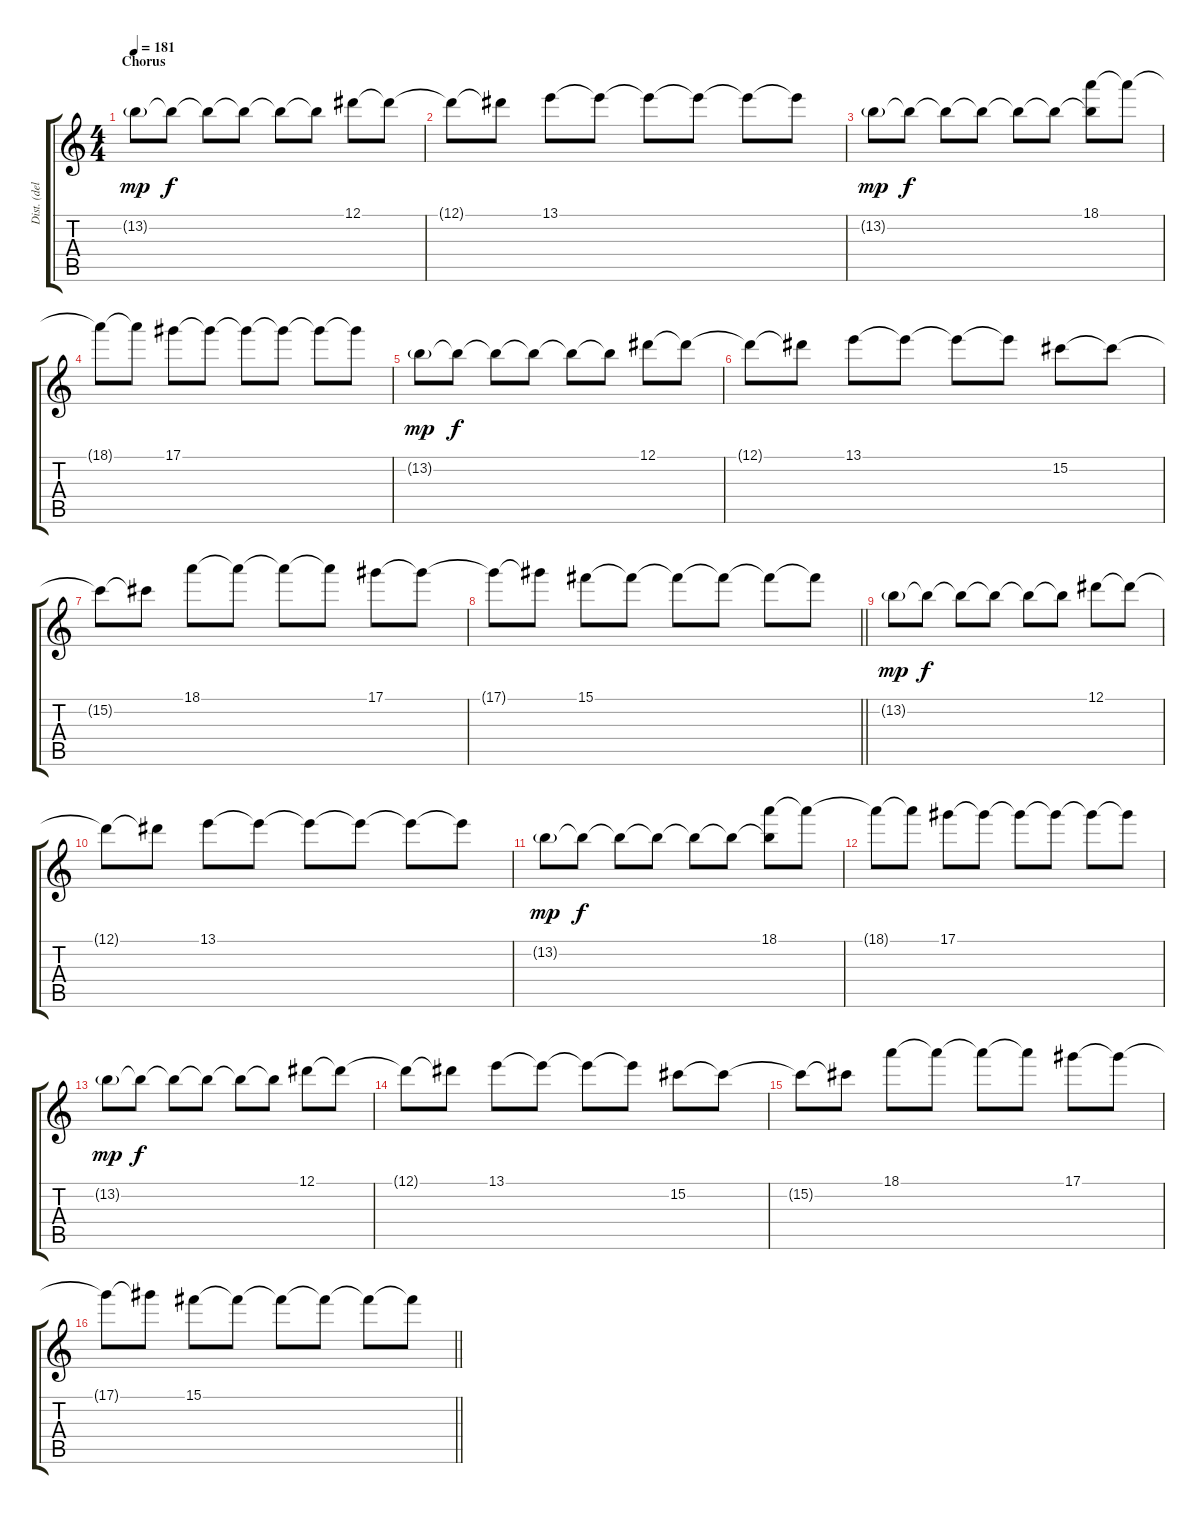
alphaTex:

\track ("Dist. (delayed) Lead Guitar" "Dist. (del") {instrument distortionguitar}
\staff {score tabs}
\tuning (Eb4 Bb3 Gb3 Db3 Ab2 Db2) {hide}
\ts (4 4)
\section ("" "Chorus")
\tempo 181
\clef g2
\ks c
13.2{g}.8{dy mp} 13.2{t}.8{dy f} 13.2{t}.8 13.2{t}.8 13.2{t}.8 13.2{t}.8 12.1.8 12.1{t}.8 |
12.1{t}.8 12.1{t}.8 13.1.8 13.1{t}.8 13.1{t}.8 13.1{t}.8 13.1{t}.8 13.1{t}.8 |
13.2{g}.8{dy mp} 13.2{t}.8{dy f} 13.2{t}.8 13.2{t}.8 13.2{t}.8 13.2{t}.8 (18.1 13.2{t}).8 18.1{t}.8 |
18.1{t}.8 18.1{t}.8 17.1.8 17.1{t}.8 17.1{t}.8 17.1{t}.8 17.1{t}.8 17.1{t}.8 |
13.2{g}.8{dy mp} 13.2{t}.8{dy f} 13.2{t}.8 13.2{t}.8 13.2{t}.8 13.2{t}.8 12.1.8 12.1{t}.8 |
12.1{t}.8 12.1{t}.8 13.1.8 13.1{t}.8 13.1{t}.8 13.1{t}.8 15.2.8 15.2{t}.8 |
15.2{t}.8 15.2{t}.8 18.1.8 18.1{t}.8 18.1{t}.8 18.1{t}.8 17.1.8 17.1{t}.8 |
\barLineRight lightlight
17.1{t}.8 17.1{t}.8 15.1.8 15.1{t}.8 15.1{t}.8 15.1{t}.8 15.1{t}.8 15.1{t}.8 |
13.2{g}.8{dy mp} 13.2{t}.8{dy f} 13.2{t}.8 13.2{t}.8 13.2{t}.8 13.2{t}.8 12.1.8 12.1{t}.8 |
12.1{t}.8 12.1{t}.8 13.1.8 13.1{t}.8 13.1{t}.8 13.1{t}.8 13.1{t}.8 13.1{t}.8 |
13.2{g}.8{dy mp} 13.2{t}.8{dy f} 13.2{t}.8 13.2{t}.8 13.2{t}.8 13.2{t}.8 (18.1 13.2{t}).8 18.1{t}.8 |
18.1{t}.8 18.1{t}.8 17.1.8 17.1{t}.8 17.1{t}.8 17.1{t}.8 17.1{t}.8 17.1{t}.8 |
13.2{g}.8{dy mp} 13.2{t}.8{dy f} 13.2{t}.8 13.2{t}.8 13.2{t}.8 13.2{t}.8 12.1.8 12.1{t}.8 |
12.1{t}.8 12.1{t}.8 13.1.8 13.1{t}.8 13.1{t}.8 13.1{t}.8 15.2.8 15.2{t}.8 |
15.2{t}.8 15.2{t}.8 18.1.8 18.1{t}.8 18.1{t}.8 18.1{t}.8 17.1.8 17.1{t}.8 |
\barLineRight lightlight
17.1{t}.8 17.1{t}.8 15.1.8 15.1{t}.8 15.1{t}.8 15.1{t}.8 15.1{t}.8 15.1{t}.8
